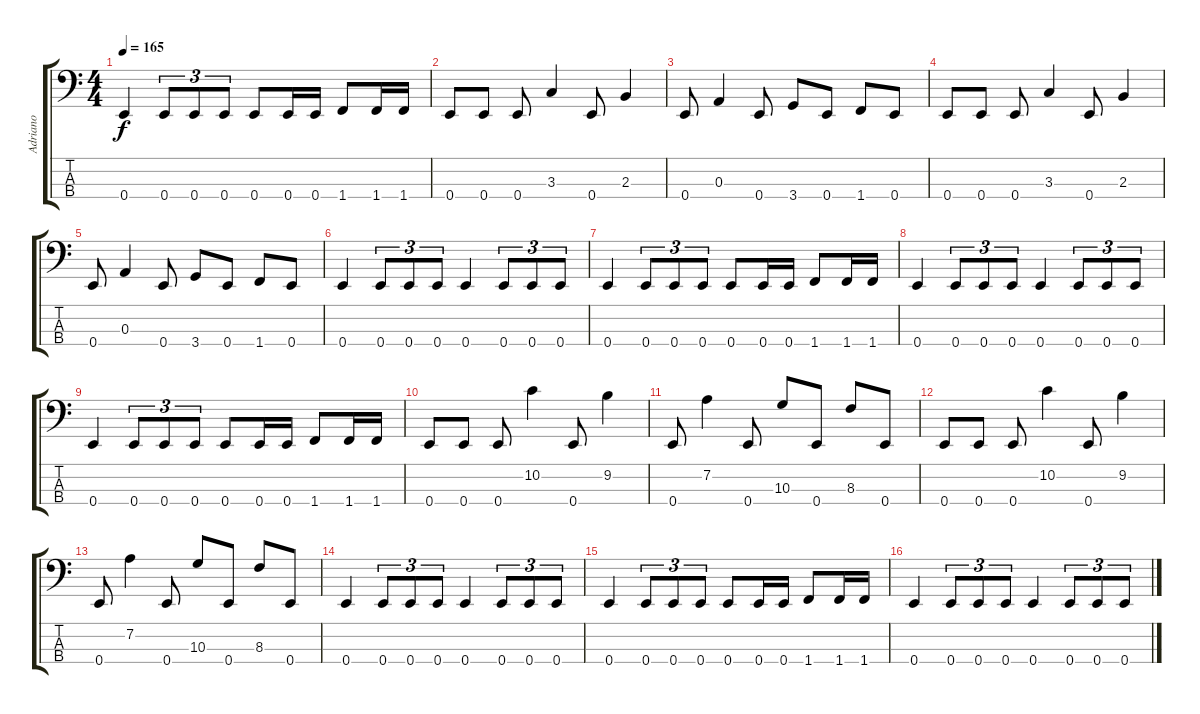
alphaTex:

\track ("Adriano" "Adriano") {instrument slapbass2}
\staff {score tabs}
\tuning (G2 D2 A1 E1) {hide}
\ts (4 4)
\tempo 165
\clef f4
\ks c
0.4.4{dy f} 0.4.8{tu (3 2)} 0.4.8{tu (3 2)} 0.4.8{tu (3 2)} 0.4.8 0.4.16 0.4.16 1.4.8 1.4.16 1.4.16 |
0.4.8 0.4.8 0.4.8 3.3.4 0.4.8 2.3.4 |
0.4.8 0.3.4 0.4.8 3.4.8 0.4.8 1.4.8 0.4.8 |
0.4.8 0.4.8 0.4.8 3.3.4 0.4.8 2.3.4 |
0.4.8 0.3.4 0.4.8 3.4.8 0.4.8 1.4.8 0.4.8 |
0.4.4 0.4.8{tu (3 2)} 0.4.8{tu (3 2)} 0.4.8{tu (3 2)} 0.4.4 0.4.8{tu (3 2)} 0.4.8{tu (3 2)} 0.4.8{tu (3 2)} |
0.4.4 0.4.8{tu (3 2)} 0.4.8{tu (3 2)} 0.4.8{tu (3 2)} 0.4.8 0.4.16 0.4.16 1.4.8 1.4.16 1.4.16 |
0.4.4 0.4.8{tu (3 2)} 0.4.8{tu (3 2)} 0.4.8{tu (3 2)} 0.4.4 0.4.8{tu (3 2)} 0.4.8{tu (3 2)} 0.4.8{tu (3 2)} |
0.4.4 0.4.8{tu (3 2)} 0.4.8{tu (3 2)} 0.4.8{tu (3 2)} 0.4.8 0.4.16 0.4.16 1.4.8 1.4.16 1.4.16 |
0.4.8 0.4.8 0.4.8 10.2.4 0.4.8 9.2.4 |
0.4.8 7.2.4 0.4.8 10.3.8 0.4.8 8.3.8 0.4.8 |
0.4.8 0.4.8 0.4.8 10.2.4 0.4.8 9.2.4 |
0.4.8 7.2.4 0.4.8 10.3.8 0.4.8 8.3.8 0.4.8 |
0.4.4 0.4.8{tu (3 2)} 0.4.8{tu (3 2)} 0.4.8{tu (3 2)} 0.4.4 0.4.8{tu (3 2)} 0.4.8{tu (3 2)} 0.4.8{tu (3 2)} |
0.4.4 0.4.8{tu (3 2)} 0.4.8{tu (3 2)} 0.4.8{tu (3 2)} 0.4.8 0.4.16 0.4.16 1.4.8 1.4.16 1.4.16 |
0.4.4 0.4.8{tu (3 2)} 0.4.8{tu (3 2)} 0.4.8{tu (3 2)} 0.4.4 0.4.8{tu (3 2)} 0.4.8{tu (3 2)} 0.4.8{tu (3 2)}
